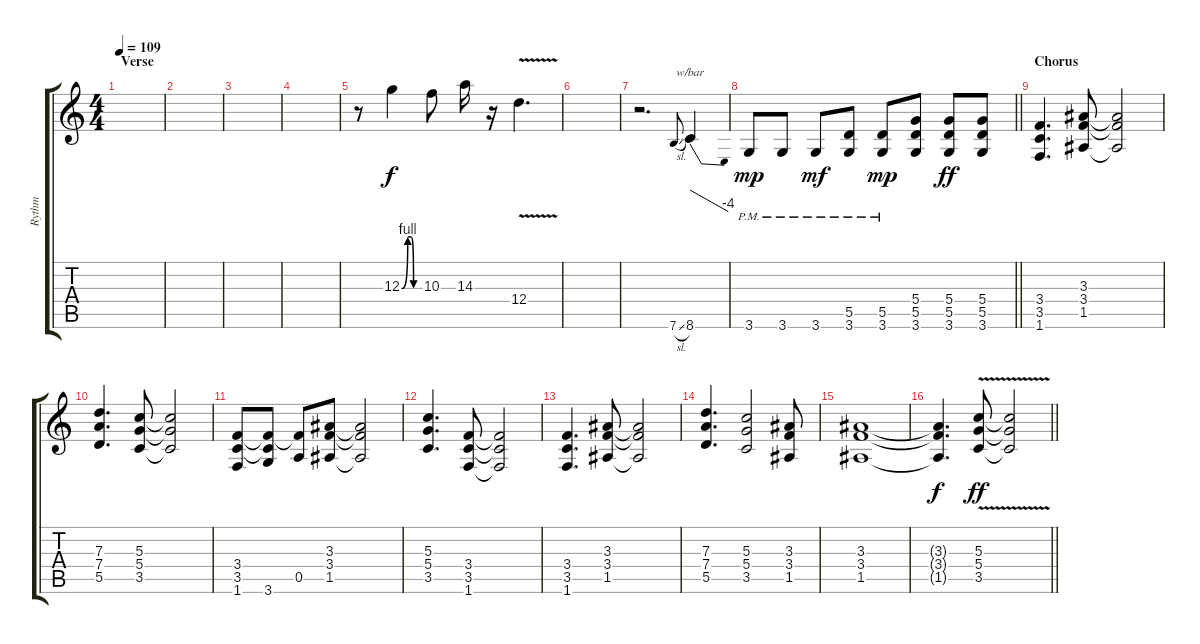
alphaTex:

\track ("Rythm" "Rythm") {instrument overdrivenguitar}
\staff {score tabs}
\tuning (E4 B3 G3 D3 A2 E2) {hide}
\ts (4 4)
\section ("" "Verse")
\tempo 109
\clef g2
\ks c
|
|
|
|
r.8 12.3{be (custom 0 0 20 4 31 4 39 0 60 0)}.4 10.3.8 14.3.16 r.16 12.4{v}.4{d} |
|
r.2{d} 7.6{sl}.8{gr onbeat dy f} 8.6.4{tbe (dive default 0 0 60 -16)} |
\barLineRight lightlight
3.6{pm}.8{dy mp} 3.6{pm}.8 3.6{pm}.8{dy mf} (5.5 3.6{pm}).8 (5.5 3.6{pm}).8{dy mp} (5.4 5.5 3.6).8 (5.4 5.5 3.6).8{dy ff} (5.4 5.5 3.6).8 |
\section ("" "Chorus")
(3.4 3.5 1.6).4{d} (3.3 3.4 1.5).8 (3.3{t} 3.4{t} 1.5{t}).2 |
(7.3 7.4 5.5).4{d} (5.3 5.4 3.5).8 (5.3{t} 5.4{t} 3.5{t}).2 |
(3.4 3.5 1.6).8 (3.4{t} 3.5{t} 3.6).8 (3.4{t} 0.5).8 (3.3 3.4 1.5).8 (3.3{t} 3.4{t} 1.5{t}).2 |
(5.3 5.4 3.5).4{d} (3.4 3.5 1.6).8 (3.4{t} 3.5{t} 1.6{t}).2 |
(3.4 3.5 1.6).4{d} (3.3 3.4 1.5).8 (3.3{t} 3.4{t} 1.5{t}).2 |
(7.3 7.4 5.5).4{d} (5.3 5.4 3.5).2 (3.3 3.4 1.5).8 |
(3.3 3.4 1.5).1 |
\barLineRight lightlight
(3.3{t} 3.4{t} 1.5{t}).4{d dy f} (5.3{v} 5.4 3.5).8{dy ff} (5.3{t} 5.4{t} 3.5{t}).2
